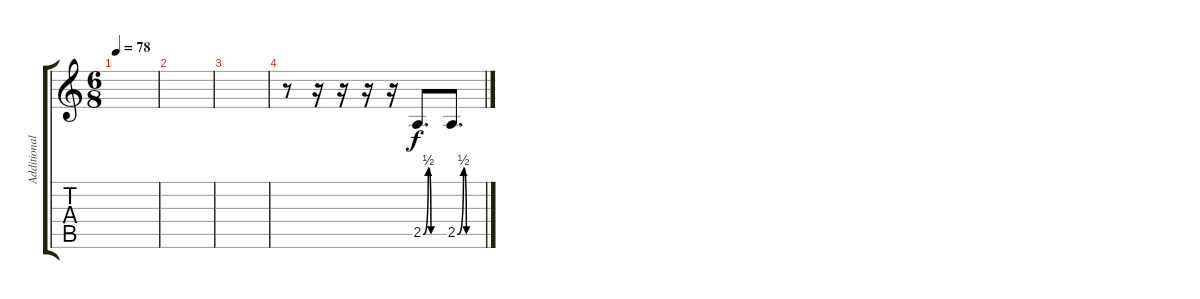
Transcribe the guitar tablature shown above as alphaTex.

\track ("Additional/Solo Guitar" "Additional") {instrument overdrivenguitar}
\staff {score tabs}
\tuning (D4 A3 F3 C3 G2 C2) {hide}
\ts (6 8)
\tempo 78
\clef g2
\ks c
|
|
|
r.8 r.16 r.16 r.16 r.16 2.5{be (custom 0 0 15 2 23 0 45 0 60 0)}.8{d volume 16} 2.5{be (custom 0 0 15 2 22 0 45 0 60 0)}.8{d}
